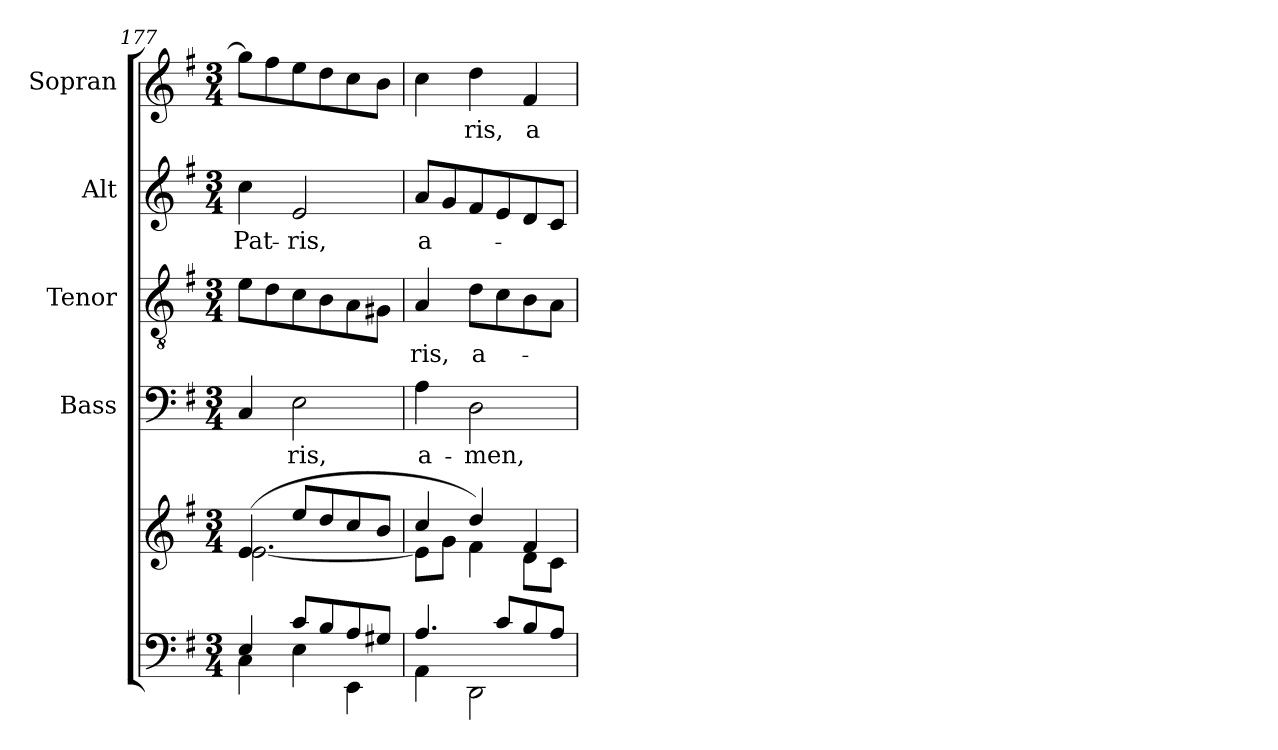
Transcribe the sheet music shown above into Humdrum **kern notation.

**kern	**kern	**kern	**text	**kern	**text	**kern	**text	**kern	**text
*part5	*part5	*part4	*part4	*part3	*part3	*part2	*part2	*part1	*part1
*staff6	*staff5	*staff4	*staff4	*staff3	*staff3	*staff2	*staff2	*staff1	*staff1
*	*	*I"Bass	*	*I"Tenor	*	*I"Alt	*	*I"Sopran	*
*	*	*I'B.	*	*I'T.	*	*I'A.	*	*I'S.	*
*clefF4	*clefG2	*clefF4	*	*clefGv2	*	*clefG2	*	*clefG2	*
*k[f#]	*k[f#]	*k[f#]	*	*k[f#]	*	*k[f#]	*	*k[f#]	*
*G:	*G:	*G:	*	*G:	*	*G:	*	*G:	*
*M3/4	*M3/4	*M3/4	*	*M3/4	*	*M3/4	*	*M3/4	*
=177	=177	=177	=177	=177	=177	=177	=177	=177	=177
*^	*^	*	*	*	*	*	*	*	*
!	!	!	!	!	!	!	!	!	!LO:LY:b	!	!
4E/	4C\	(>4e/	[<2.e\	4C/	.	8e\L	.	4cc\	Pat-	8gg\L]	.
.	.	.	.	.	.	8d\	.	.	.	8ff#\	.
!	!	!	!	!	!LO:LY:b	!	!	!	!LO:LY:b	!	!
8c/L	4E\	8ee/L	.	2E\	-ris,	8c\	.	2e/	-ris,	8ee\	.
8B/	.	8dd/	.	.	.	8B\	.	.	.	8dd\	.
8A/	4EE\	8cc/	.	.	.	8A\	.	.	.	8cc\	.
8G#X/J	.	8b/J	.	.	.	8G#X\J	.	.	.	8b\J	.
=178	=178	=178	=178	=178	=178	=178	=178	=178	=178	=178	=178
!	!	!	!	!	!LO:LY:b	!	!LO:LY:b	!	!LO:LY:b	!	!
4.A/	4AA\	4cc/	8e\L]	4A\	a-	4A/	-ris,	8a/L	a-	4cc\	.
.	.	.	8g\J	.	.	.	.	8g/	.	.	.
!	!	!	!	!	!LO:LY:b	!	!LO:LY:b	!	!	!	!LO:LY:b
.	2DD\	4dd/)	4f#\	2D\	-men,	8d\L	a-	8f#/	.	4dd\	-ris,
8c/L	.	.	.	.	.	8c\	.	8e/	.	.	.
!	!	!	!	!	!	!	!	!	!	!	!LO:LY:b
8B/	.	4f#/	8d\L	.	.	8B\	.	8d/	.	4f#/	a-
8A/J	.	.	8c\J	.	.	8A\J	.	8c/J	.	.	.
*v	*v	*	*	*	*	*	*	*	*	*	*
*	*v	*v	*	*	*	*	*	*	*	*
=	=	=	=	=	=	=	=	=	=
*-	*-	*-	*-	*-	*-	*-	*-	*-	*-
